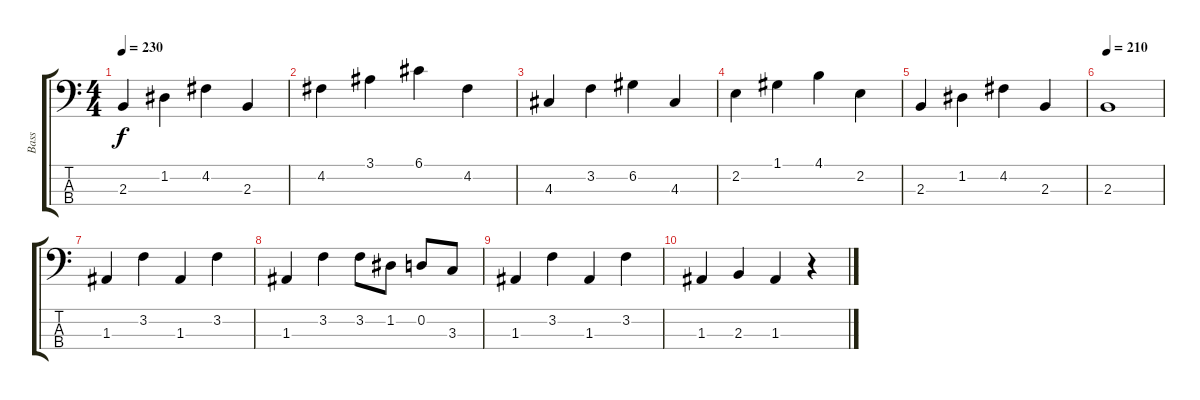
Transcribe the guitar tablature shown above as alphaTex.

\track ("Bass" "Bass") {instrument electricbassfinger}
\staff {score tabs}
\tuning (G2 D2 A1 E1) {hide}
\ts (4 4)
\tempo 230
\clef f4
\ks c
2.3.4{dy f} 1.2.4 4.2.4 2.3.4 |
4.2.4 3.1.4 6.1.4 4.2.4 |
4.3.4 3.2.4 6.2.4 4.3.4 |
2.2.4 1.1.4 4.1.4 2.2.4 |
2.3.4 1.2.4 4.2.4 2.3.4 |
\tempo 210
2.3.1 |
1.3.4{volume 8} 3.2.4 1.3.4 3.2.4 |
1.3.4 3.2.4 3.2.8 1.2.8 0.2.8 3.3.8 |
1.3.4 3.2.4 1.3.4 3.2.4 |
1.3.4 2.3.4 1.3.4 r.4
